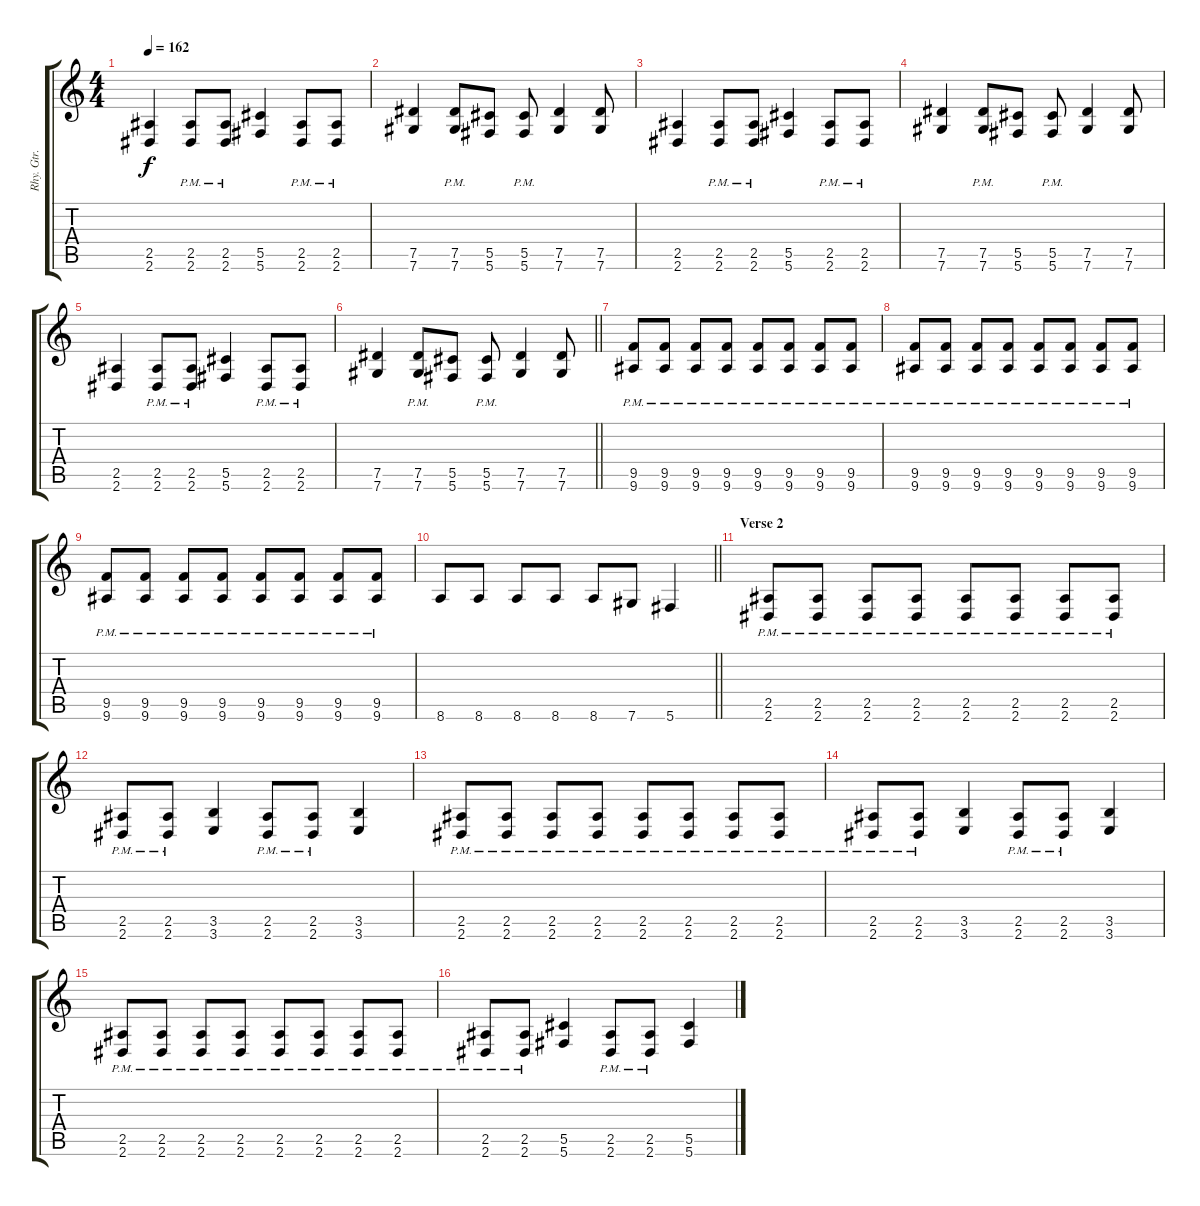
\track ("Rhy. Gtr. 1" "Rhy. Gtr. ") {instrument distortionguitar}
\staff {score tabs}
\tuning (Eb4 Bb3 Gb3 Db3 Ab2 Db2) {hide}
\ts (4 4)
\tempo 162
\clef g2
\ks c
(2.5 2.6).4{dy f} (2.5{pm} 2.6{pm}).8 (2.5{pm} 2.6{pm}).8 (5.5 5.6).4 (2.5{pm} 2.6{pm}).8 (2.5{pm} 2.6{pm}).8 |
(7.5 7.6).4 (7.5{pm} 7.6{pm}).8 (5.5 5.6).8 (5.5{pm} 5.6{pm}).8 (7.5 7.6).4 (7.5 7.6).8 |
(2.5 2.6).4 (2.5{pm} 2.6{pm}).8 (2.5{pm} 2.6{pm}).8 (5.5 5.6).4 (2.5{pm} 2.6{pm}).8 (2.5{pm} 2.6{pm}).8 |
(7.5 7.6).4 (7.5{pm} 7.6{pm}).8 (5.5 5.6).8 (5.5{pm} 5.6{pm}).8 (7.5 7.6).4 (7.5 7.6).8 |
(2.5 2.6).4 (2.5{pm} 2.6{pm}).8 (2.5{pm} 2.6{pm}).8 (5.5 5.6).4 (2.5{pm} 2.6{pm}).8 (2.5{pm} 2.6{pm}).8 |
\barLineRight lightlight
(7.5 7.6).4 (7.5{pm} 7.6{pm}).8 (5.5 5.6).8 (5.5{pm} 5.6{pm}).8 (7.5 7.6).4 (7.5 7.6).8 |
\section ("" "")
(9.5{pm} 9.6{pm}).8 (9.5{pm} 9.6{pm}).8 (9.5{pm} 9.6{pm}).8 (9.5{pm} 9.6{pm}).8 (9.5{pm} 9.6{pm}).8 (9.5{pm} 9.6{pm}).8 (9.5{pm} 9.6{pm}).8 (9.5{pm} 9.6{pm}).8 |
(9.5{pm} 9.6{pm}).8 (9.5{pm} 9.6{pm}).8 (9.5{pm} 9.6{pm}).8 (9.5{pm} 9.6{pm}).8 (9.5{pm} 9.6{pm}).8 (9.5{pm} 9.6{pm}).8 (9.5{pm} 9.6{pm}).8 (9.5{pm} 9.6{pm}).8 |
(9.5{pm} 9.6{pm}).8 (9.5{pm} 9.6{pm}).8 (9.5{pm} 9.6{pm}).8 (9.5{pm} 9.6{pm}).8 (9.5{pm} 9.6{pm}).8 (9.5{pm} 9.6{pm}).8 (9.5{pm} 9.6{pm}).8 (9.5{pm} 9.6{pm}).8 |
\barLineRight lightlight
8.6.8 8.6.8 8.6.8 8.6.8 8.6.8 7.6.8 5.6.4 |
\section ("" "Verse 2")
(2.5{pm} 2.6{pm}).8 (2.5{pm} 2.6{pm}).8 (2.5{pm} 2.6{pm}).8 (2.5{pm} 2.6{pm}).8 (2.5{pm} 2.6{pm}).8 (2.5{pm} 2.6{pm}).8 (2.5{pm} 2.6{pm}).8 (2.5{pm} 2.6{pm}).8 |
(2.5{pm} 2.6{pm}).8 (2.5{pm} 2.6{pm}).8 (3.5 3.6).4 (2.5{pm} 2.6{pm}).8 (2.5{pm} 2.6{pm}).8 (3.5 3.6).4 |
(2.5{pm} 2.6{pm}).8 (2.5{pm} 2.6{pm}).8 (2.5{pm} 2.6{pm}).8 (2.5{pm} 2.6{pm}).8 (2.5{pm} 2.6{pm}).8 (2.5{pm} 2.6{pm}).8 (2.5{pm} 2.6{pm}).8 (2.5{pm} 2.6{pm}).8 |
(2.5{pm} 2.6{pm}).8 (2.5{pm} 2.6{pm}).8 (3.5 3.6).4 (2.5{pm} 2.6{pm}).8 (2.5{pm} 2.6{pm}).8 (3.5 3.6).4 |
(2.5{pm} 2.6{pm}).8 (2.5{pm} 2.6{pm}).8 (2.5{pm} 2.6{pm}).8 (2.5{pm} 2.6{pm}).8 (2.5{pm} 2.6{pm}).8 (2.5{pm} 2.6{pm}).8 (2.5{pm} 2.6{pm}).8 (2.5{pm} 2.6{pm}).8 |
(2.5{pm} 2.6{pm}).8 (2.5{pm} 2.6{pm}).8 (5.5 5.6).4 (2.5{pm} 2.6{pm}).8 (2.5{pm} 2.6{pm}).8 (5.5 5.6).4
